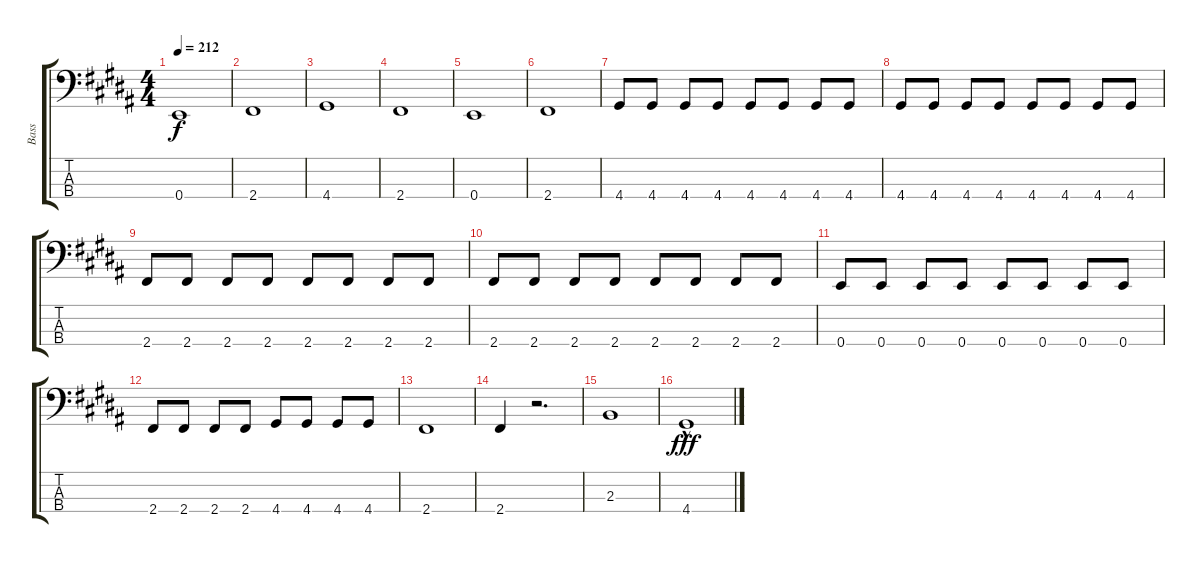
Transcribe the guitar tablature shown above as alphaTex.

\track ("Bass " "Bass ") {instrument electricbassfinger}
\staff {score tabs}
\tuning (G2 D2 A1 E1) {hide}
\ts (4 4)
\tempo 212
\clef f4
\ks b
0.4.1{dy f} |
\ks g#minor
2.4.1 |
4.4.1 |
2.4.1 |
\ks b
0.4.1 |
\ks g#minor
2.4.1 |
4.4.8 4.4.8 4.4.8 4.4.8 4.4.8 4.4.8 4.4.8 4.4.8 |
4.4.8 4.4.8 4.4.8 4.4.8 4.4.8 4.4.8 4.4.8 4.4.8 |
\ks b
2.4.8 2.4.8 2.4.8 2.4.8 2.4.8 2.4.8 2.4.8 2.4.8 |
\ks g#minor
2.4.8 2.4.8 2.4.8 2.4.8 2.4.8 2.4.8 2.4.8 2.4.8 |
0.4.8 0.4.8 0.4.8 0.4.8 0.4.8 0.4.8 0.4.8 0.4.8 |
2.4.8 2.4.8 2.4.8 2.4.8 4.4.8 4.4.8 4.4.8 4.4.8 |
\ks b
2.4.1 |
\ks g#minor
2.4.4 r.2{d} |
2.3.1 |
4.4{hac}.1{dy fff}
